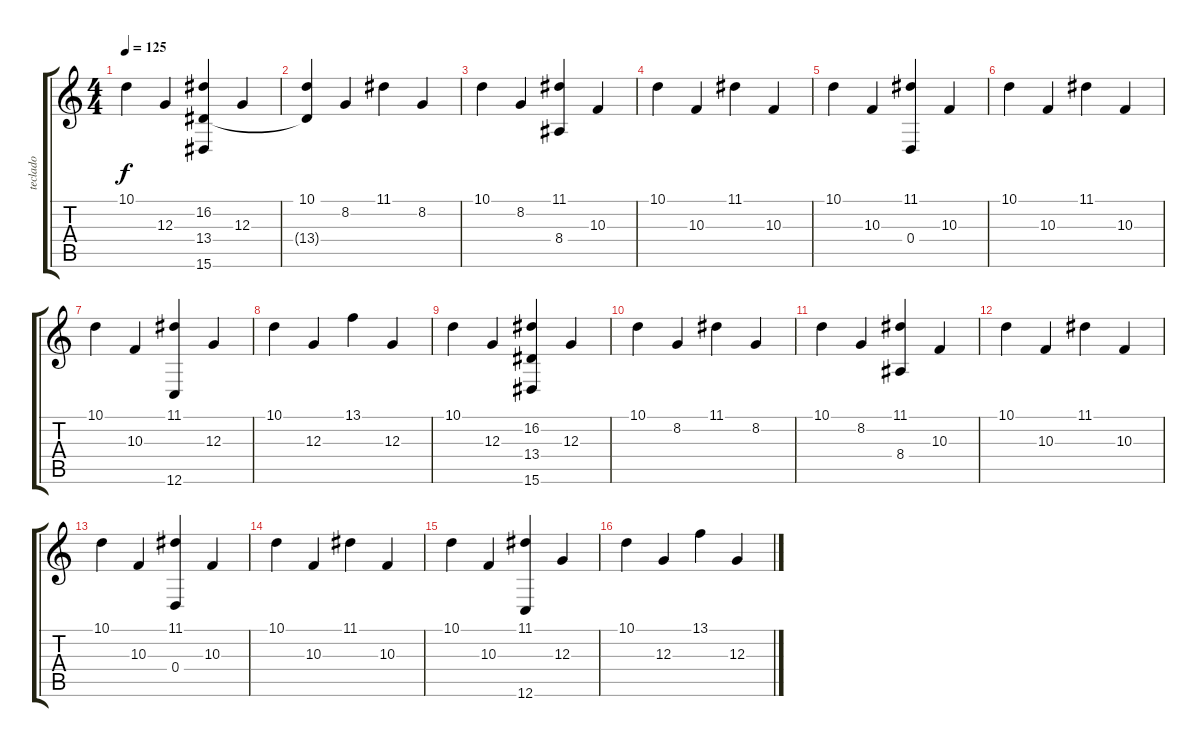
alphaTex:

\track ("teclado" "teclado") {instrument choiraahs}
\staff {score tabs}
\tuning (E4 B3 G3 D3 A2 C2) {hide}
\ts (4 4)
\tempo 125
\clef g2
\ks c
10.1.4{dy f} 12.3.4 (16.2 13.4 15.6).4 12.3.4 |
(10.1 13.4{t}).4 8.2.4 11.1.4 8.2.4 |
10.1.4 8.2.4 (11.1 8.4).4 10.3.4 |
10.1.4 10.3.4 11.1.4 10.3.4 |
10.1.4 10.3.4 (11.1 0.4).4 10.3.4 |
10.1.4 10.3.4 11.1.4 10.3.4 |
10.1.4 10.3.4 (11.1 12.6).4 12.3.4 |
10.1.4 12.3.4 13.1.4 12.3.4 |
10.1.4 12.3.4 (16.2 13.4 15.6).4 12.3.4 |
10.1.4 8.2.4 11.1.4 8.2.4 |
10.1.4 8.2.4 (11.1 8.4).4 10.3.4 |
10.1.4 10.3.4 11.1.4 10.3.4 |
10.1.4 10.3.4 (11.1 0.4).4 10.3.4 |
10.1.4 10.3.4 11.1.4 10.3.4 |
10.1.4 10.3.4 (11.1 12.6).4 12.3.4 |
10.1.4 12.3.4 13.1.4 12.3.4
